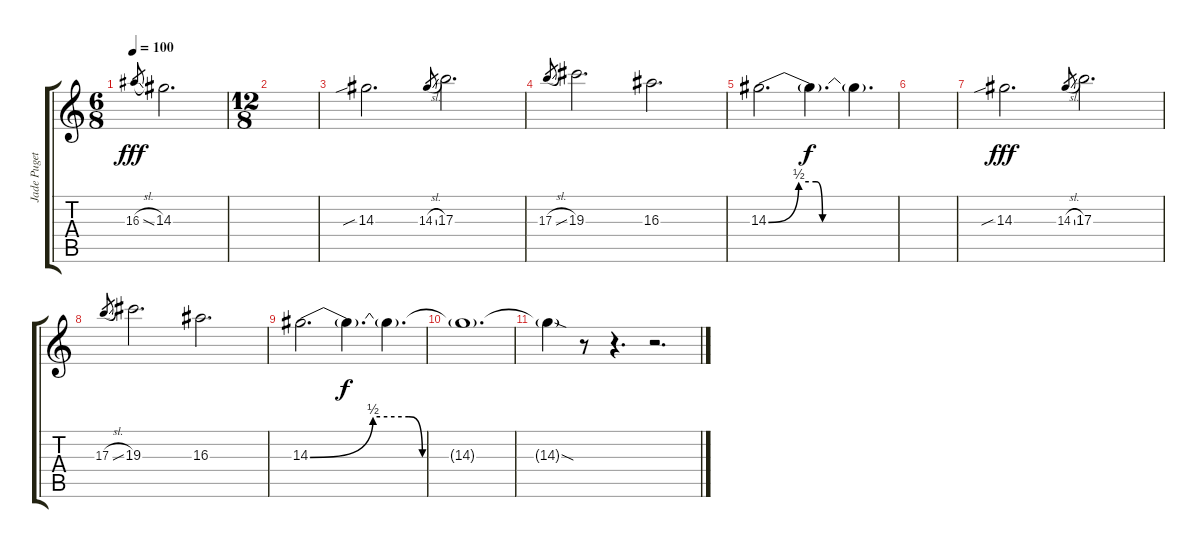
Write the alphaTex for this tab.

\track ("Jade Puget Lead" "Jade Puget") {instrument overdrivenguitar}
\staff {score tabs}
\tuning (Eb4 Bb3 Gb3 Db3 Ab2 Eb2) {hide}
\ts (6 8)
\tempo 100
\clef g2
\ks aminor
16.3{sl}.8{gr dy fff} 14.3.2{d} |
\ts (12 8)
|
14.3{sib}.2{d} 14.3{sl}.8{gr} 17.3.2{d} |
17.3{sl}.8{gr} 19.3.2{d} 16.3.2{d} |
14.3{be (custom 0 0 14 2 22 2 25 0 30 0 39 0 60 0)}.2{d} 14.3{t}.4{d dy f} 14.3{t}.4{d} |
|
14.3{sib}.2{d dy fff} 14.3{sl}.8{gr} 17.3.2{d} |
17.3{sl}.8{gr} 19.3.2{d} 16.3.2{d} |
14.3{be (custom 0 0 14 2 22 2 25 0 30 0 39 0 60 0)}.2{d} 14.3{t}.4{d dy f} 14.3{t}.4{d} |
14.3{t}.1{d} |
14.3{sod t}.4 r.8 r.4{d} r.2{d}
